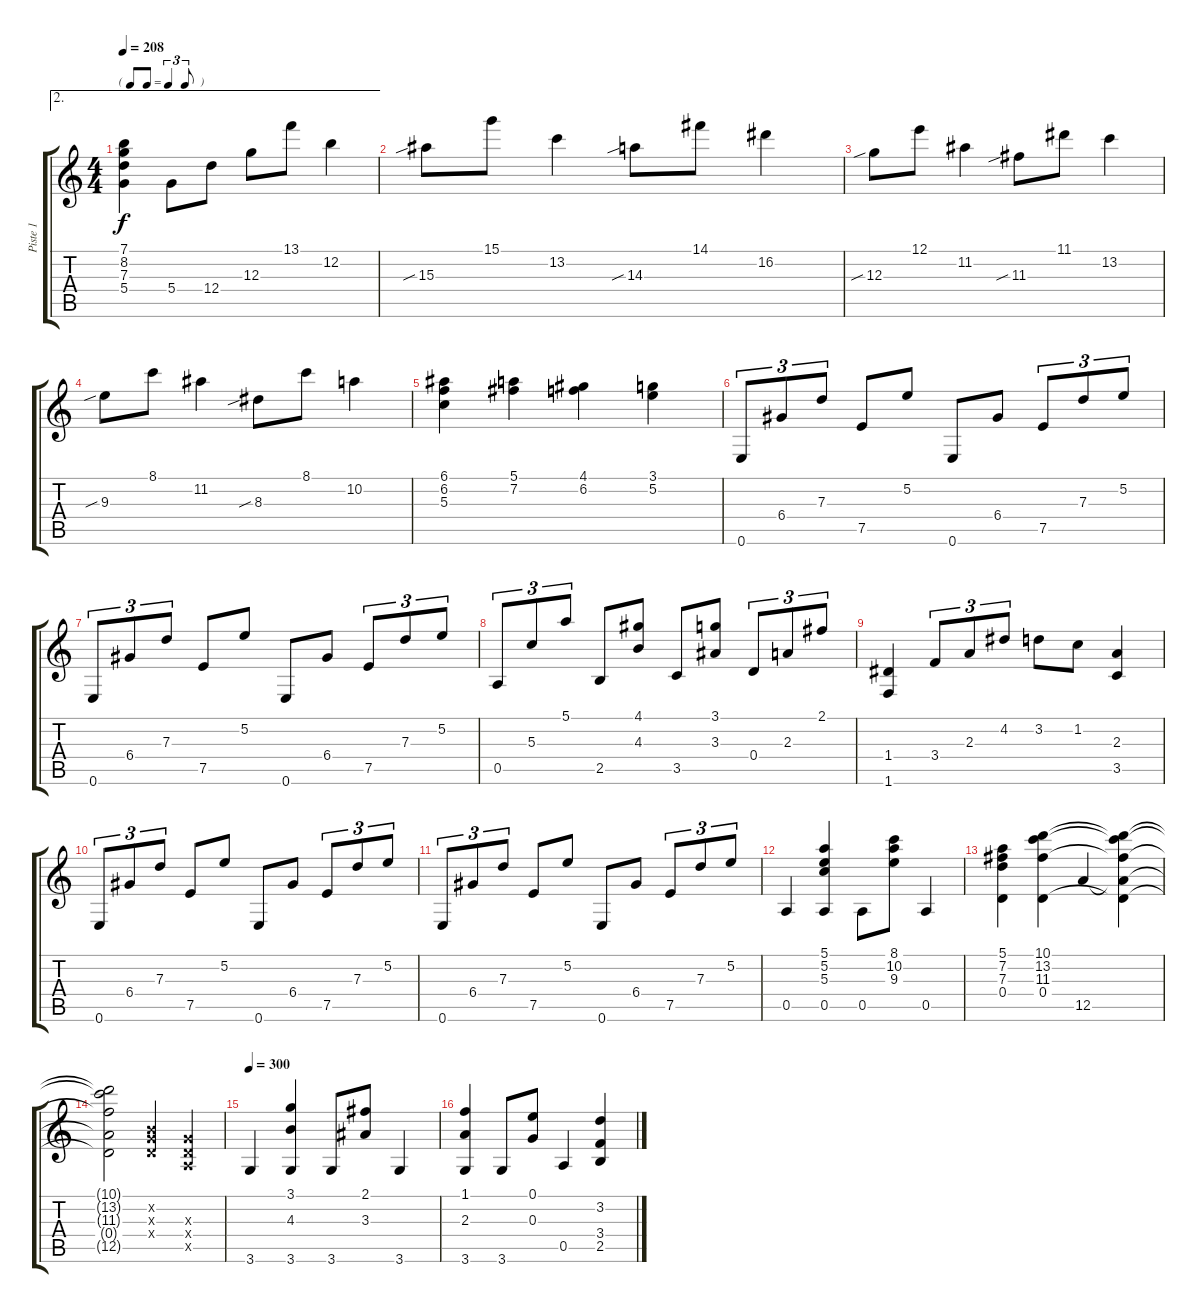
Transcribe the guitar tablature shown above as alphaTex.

\track ("Piste 1" "Piste 1") {instrument acousticguitarnylon}
\staff {score tabs}
\tuning (E4 B3 G3 D3 A2 E2) {hide}
\ae 2
\ts (4 4)
\tf triplet8th
\tempo 208
\clef g2
\ks c
(7.1 8.2 7.3 5.4).4{dy f} 5.4.8 12.4.8 12.3.8 13.1.8 12.2.4 |
15.3{sib}.8 15.1.8 13.2.4 14.3{sib}.8 14.1.8 16.2.4 |
12.3{sib}.8 12.1.8 11.2.4 11.3{sib}.8 11.1.8 13.2.4 |
9.3{sib}.8 8.1.8 11.2.4 8.3{sib}.8 8.1.8 10.2.4 |
(6.1 6.2 5.3).4 (5.1 7.2).4 (4.1 6.2).4 (3.1 5.2).4 |
0.6.8{tu (3 2)} 6.4.8{tu (3 2)} 7.3.8{tu (3 2)} 7.5.8 5.2.8 0.6.8 6.4.8 7.5.8{tu (3 2)} 7.3.8{tu (3 2)} 5.2.8{tu (3 2)} |
0.6.8{tu (3 2)} 6.4.8{tu (3 2)} 7.3.8{tu (3 2)} 7.5.8 5.2.8 0.6.8 6.4.8 7.5.8{tu (3 2)} 7.3.8{tu (3 2)} 5.2.8{tu (3 2)} |
0.5.8{tu (3 2)} 5.3.8{tu (3 2)} 5.1.8{tu (3 2)} 2.5.8 (4.1 4.3).8 3.5.8 (3.1 3.3).8 0.4.8{tu (3 2)} 2.3.8{tu (3 2)} 2.1.8{tu (3 2)} |
(1.4 1.6).4 3.4.8{tu (3 2)} 2.3.8{tu (3 2)} 4.2.8{tu (3 2)} 3.2.8 1.2.8 (2.3 3.5).4 |
0.6.8{tu (3 2)} 6.4.8{tu (3 2)} 7.3.8{tu (3 2)} 7.5.8 5.2.8 0.6.8 6.4.8 7.5.8{tu (3 2)} 7.3.8{tu (3 2)} 5.2.8{tu (3 2)} |
0.6.8{tu (3 2)} 6.4.8{tu (3 2)} 7.3.8{tu (3 2)} 7.5.8 5.2.8 0.6.8 6.4.8 7.5.8{tu (3 2)} 7.3.8{tu (3 2)} 5.2.8{tu (3 2)} |
0.5.4 (5.1 5.2 5.3 0.5).4 0.5.8 (8.1 10.2 9.3).8 0.5.4 |
(5.1 7.2 7.3 0.4).4 (10.1 13.2 11.3 0.4).4 12.5.4 (10.1{t} 13.2{t} 11.3{t} 0.4{t} 12.5{t}).4 |
(10.1{t} 13.2{t} 11.3{t} 0.4{t} 12.5{t}).2 (0.2{x} 0.3{x} 0.4{x}).4 (0.3{x} 0.4{x} 0.5{x}).4 |
\tempo 300
3.6.4 (3.1 4.3 3.6).4 3.6.8 (2.1 3.3).8 3.6.4 |
(1.1 2.3 3.6).4 3.6.8 (0.1 0.3).8 0.5.4 (3.2 3.4 2.5).4
